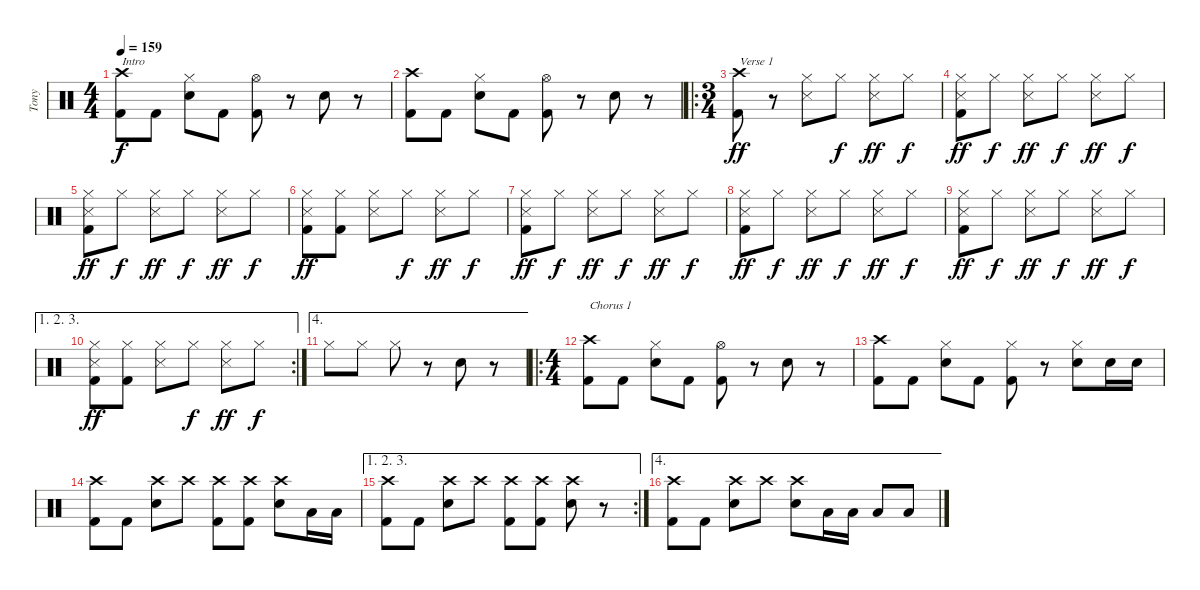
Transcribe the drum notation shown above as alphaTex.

\track ("Tony" "Tony") {instrument percussion}
\staff {score}
\articulation defaults
\ts (4 4)
\tempo 159
\clef neutral
\ks c
("Kick (hit) 2" "Crash high (hit)").8{txt "Intro" dy f} "Kick (hit) 2".8 ("Snare (hit) 2" "Hi-Hat (closed)").8 "Kick (hit) 2".8 ("Kick (hit) 2" "Hi-Hat (open)").8 r.8 "Snare (hit) 2".8 r.8 |
("Kick (hit) 2" "Crash high (hit)").8 "Kick (hit) 2".8 ("Snare (hit) 2" "Hi-Hat (closed)").8 "Kick (hit) 2".8 ("Kick (hit) 2" "Hi-Hat (open)").8 r.8 "Snare (hit) 2".8 r.8 |
\ro
\ts (3 4)
("Kick (hit) 2" "Crash high (hit)").8{txt "Verse 1" dy ff} r.8 ("Snare (side stick) 3" "Hi-Hat (closed)").8 "Hi-Hat (closed)".8{dy f} ("Snare (side stick) 3" "Hi-Hat (closed)").8{dy ff} "Hi-Hat (closed)".8{dy f} |
("Kick (hit) 2" "Snare (side stick) 3" "Hi-Hat (closed)").8{dy ff} "Hi-Hat (closed)".8{dy f} ("Snare (side stick) 3" "Hi-Hat (closed)").8{dy ff} "Hi-Hat (closed)".8{dy f} ("Snare (side stick) 3" "Hi-Hat (closed)").8{dy ff} "Hi-Hat (closed)".8{dy f} |
("Kick (hit) 2" "Snare (side stick) 3" "Hi-Hat (closed)").8{dy ff} "Hi-Hat (closed)".8{dy f} ("Snare (side stick) 3" "Hi-Hat (closed)").8{dy ff} "Hi-Hat (closed)".8{dy f} ("Snare (side stick) 3" "Hi-Hat (closed)").8{dy ff} "Hi-Hat (closed)".8{dy f} |
("Kick (hit) 2" "Snare (side stick) 3" "Hi-Hat (closed)").8{dy ff} ("Kick (hit) 2" "Hi-Hat (closed)").8 ("Snare (side stick) 3" "Hi-Hat (closed)").8 "Hi-Hat (closed)".8{dy f} ("Snare (side stick) 3" "Hi-Hat (closed)").8{dy ff} "Hi-Hat (closed)".8{dy f} |
("Kick (hit) 2" "Snare (side stick) 3" "Hi-Hat (closed)").8{dy ff} "Hi-Hat (closed)".8{dy f} ("Snare (side stick) 3" "Hi-Hat (closed)").8{dy ff} "Hi-Hat (closed)".8{dy f} ("Snare (side stick) 3" "Hi-Hat (closed)").8{dy ff} "Hi-Hat (closed)".8{dy f} |
("Kick (hit) 2" "Snare (side stick) 3" "Hi-Hat (closed)").8{dy ff} "Hi-Hat (closed)".8{dy f} ("Snare (side stick) 3" "Hi-Hat (closed)").8{dy ff} "Hi-Hat (closed)".8{dy f} ("Snare (side stick) 3" "Hi-Hat (closed)").8{dy ff} "Hi-Hat (closed)".8{dy f} |
("Kick (hit) 2" "Snare (side stick) 3" "Hi-Hat (closed)").8{dy ff} "Hi-Hat (closed)".8{dy f} ("Snare (side stick) 3" "Hi-Hat (closed)").8{dy ff} "Hi-Hat (closed)".8{dy f} ("Snare (side stick) 3" "Hi-Hat (closed)").8{dy ff} "Hi-Hat (closed)".8{dy f} |
\ae (1 2 3)
\rc 2
("Kick (hit) 2" "Snare (side stick) 3" "Hi-Hat (closed)").8{dy ff} ("Kick (hit) 2" "Hi-Hat (closed)").8 ("Snare (side stick) 3" "Hi-Hat (closed)").8 "Hi-Hat (closed)".8{dy f} ("Snare (side stick) 3" "Hi-Hat (closed)").8{dy ff} "Hi-Hat (closed)".8{dy f} |
\ae 4 "Hi-Hat (closed)".8 "Hi-Hat (closed)".8 "Hi-Hat (closed)".8
r.8 "Snare (hit) 2".8 r.8 |
\ro
\ts (4 4)
("Kick (hit) 2" "Crash high (hit)").8{txt "Chorus 1"} "Kick (hit) 2".8 ("Snare (hit) 2" "Hi-Hat (closed)").8 "Kick (hit) 2".8 ("Kick (hit) 2" "Hi-Hat (open)").8 r.8 "Snare (hit) 2".8 r.8 |
("Kick (hit) 2" "Crash high (hit)").8 "Kick (hit) 2".8 ("Snare (hit) 2" "Hi-Hat (closed)").8 "Kick (hit) 2".8 ("Kick (hit) 2" "Hi-Hat (closed)").8 r.8 ("Snare (hit) 2" "Hi-Hat (closed)").8 "Snare (hit) 2".16 "Snare (hit) 2".16 |
("Kick (hit) 2" "Crash high (hit)").8 "Kick (hit) 2".8 ("Crash high (hit)" "Snare (hit) 2").8 "Crash high (hit)".8 ("Kick (hit) 2" "Crash high (hit)").8 ("Kick (hit) 2" "Crash high (hit)").8 ("Crash high (hit)" "Snare (hit) 2").8 "Low Floor Tom (hit)".16 "Low Floor Tom (hit)".16 |
\ae (1 2 3)
\rc 2
("Kick (hit) 2" "Crash high (hit)").8 "Kick (hit) 2".8 ("Crash high (hit)" "Snare (hit) 2").8 "Crash high (hit)".8 ("Kick (hit) 2" "Crash high (hit)").8 ("Kick (hit) 2" "Crash high (hit)").8 ("Crash high (hit)" "Snare (hit) 2").8 r.8 |
\ae 4
("Kick (hit) 2" "Crash high (hit)").8 "Kick (hit) 2".8 ("Crash high (hit)" "Snare (hit) 2").8 "Crash high (hit)".8 ("Crash high (hit)" "Snare (hit) 2").8 "Low Floor Tom (hit)".16 "Low Floor Tom (hit)".16 "Low Floor Tom (hit)".8 "Low Floor Tom (hit)".8
